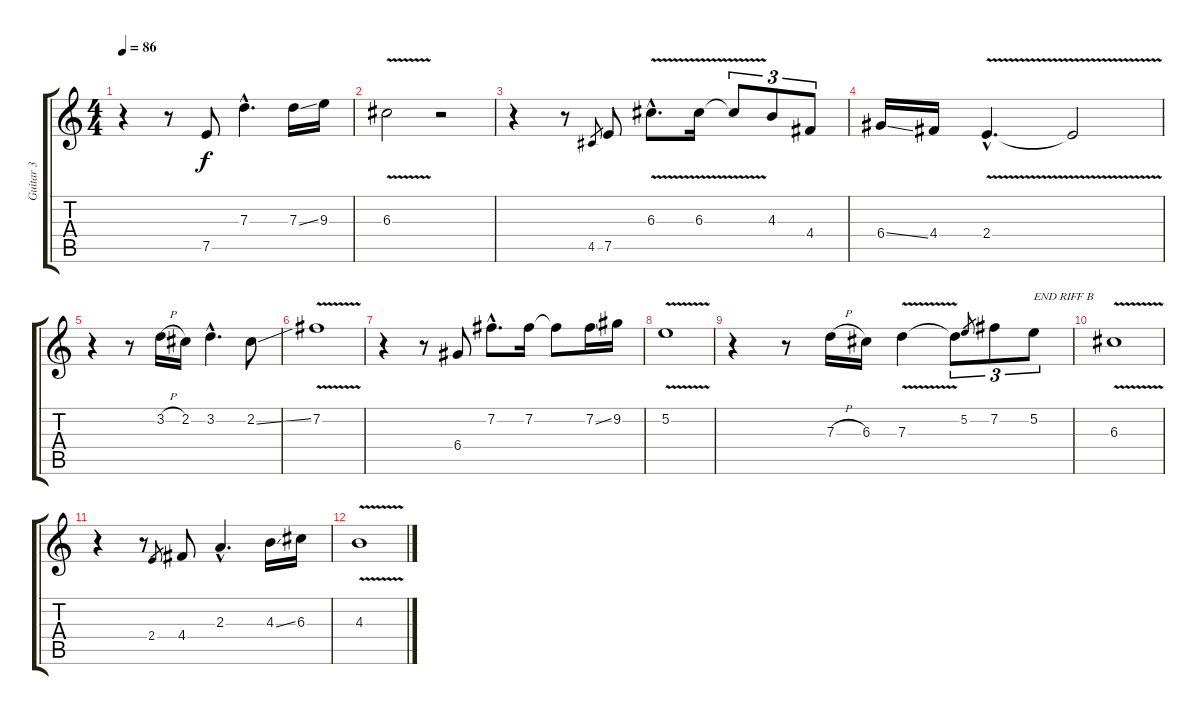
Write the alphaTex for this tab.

\track ("Guitar 3" "Guitar 3") {instrument acousticguitarnylon}
\staff {score tabs}
\tuning (E4 B3 G3 D3 A2 E2) {hide}
\ts (4 4)
\tempo 86
\clef g2
\ks c
r.4{dy f} r.8 7.5.8 7.3{hac}.4{d} 7.3{ss}.16 9.3.16 |
6.3{v}.2 r.2 |
r.4 r.8 4.5.8{gr} 7.5.8 6.3{v hac}.8{d} 6.3{v}.16 6.3{t}.8{tu (3 2)} 4.3.8{tu (3 2)} 4.4.8{tu (3 2)} |
6.4{ss}.16 4.4.16 2.4{v hac}.4{d} 2.4{v t}.2 |
r.4 r.8 3.2{h}.16 2.2.16 3.2{hac}.4{d} 2.2{ss}.8 |
7.2{v}.1 |
r.4 r.8 6.4.8 7.2{hac}.8{d} 7.2.16 7.2{t}.8 7.2{ss}.16 9.2.16 |
5.2{v}.1 |
r.4 r.8 7.3{h}.16 6.3.16 7.3{v}.4 7.3{t}.8{tu (3 2)} 5.2.8{gr} 7.2.8{tu (3 2)} 5.2.8{tu (3 2) txt "END RIFF B"} |
6.3{v}.1 |
r.4 r.8 2.4.8{gr} 4.4.8 2.3{hac}.4{d} 4.3{ss}.16 6.3.16 |
4.3{v}.1
